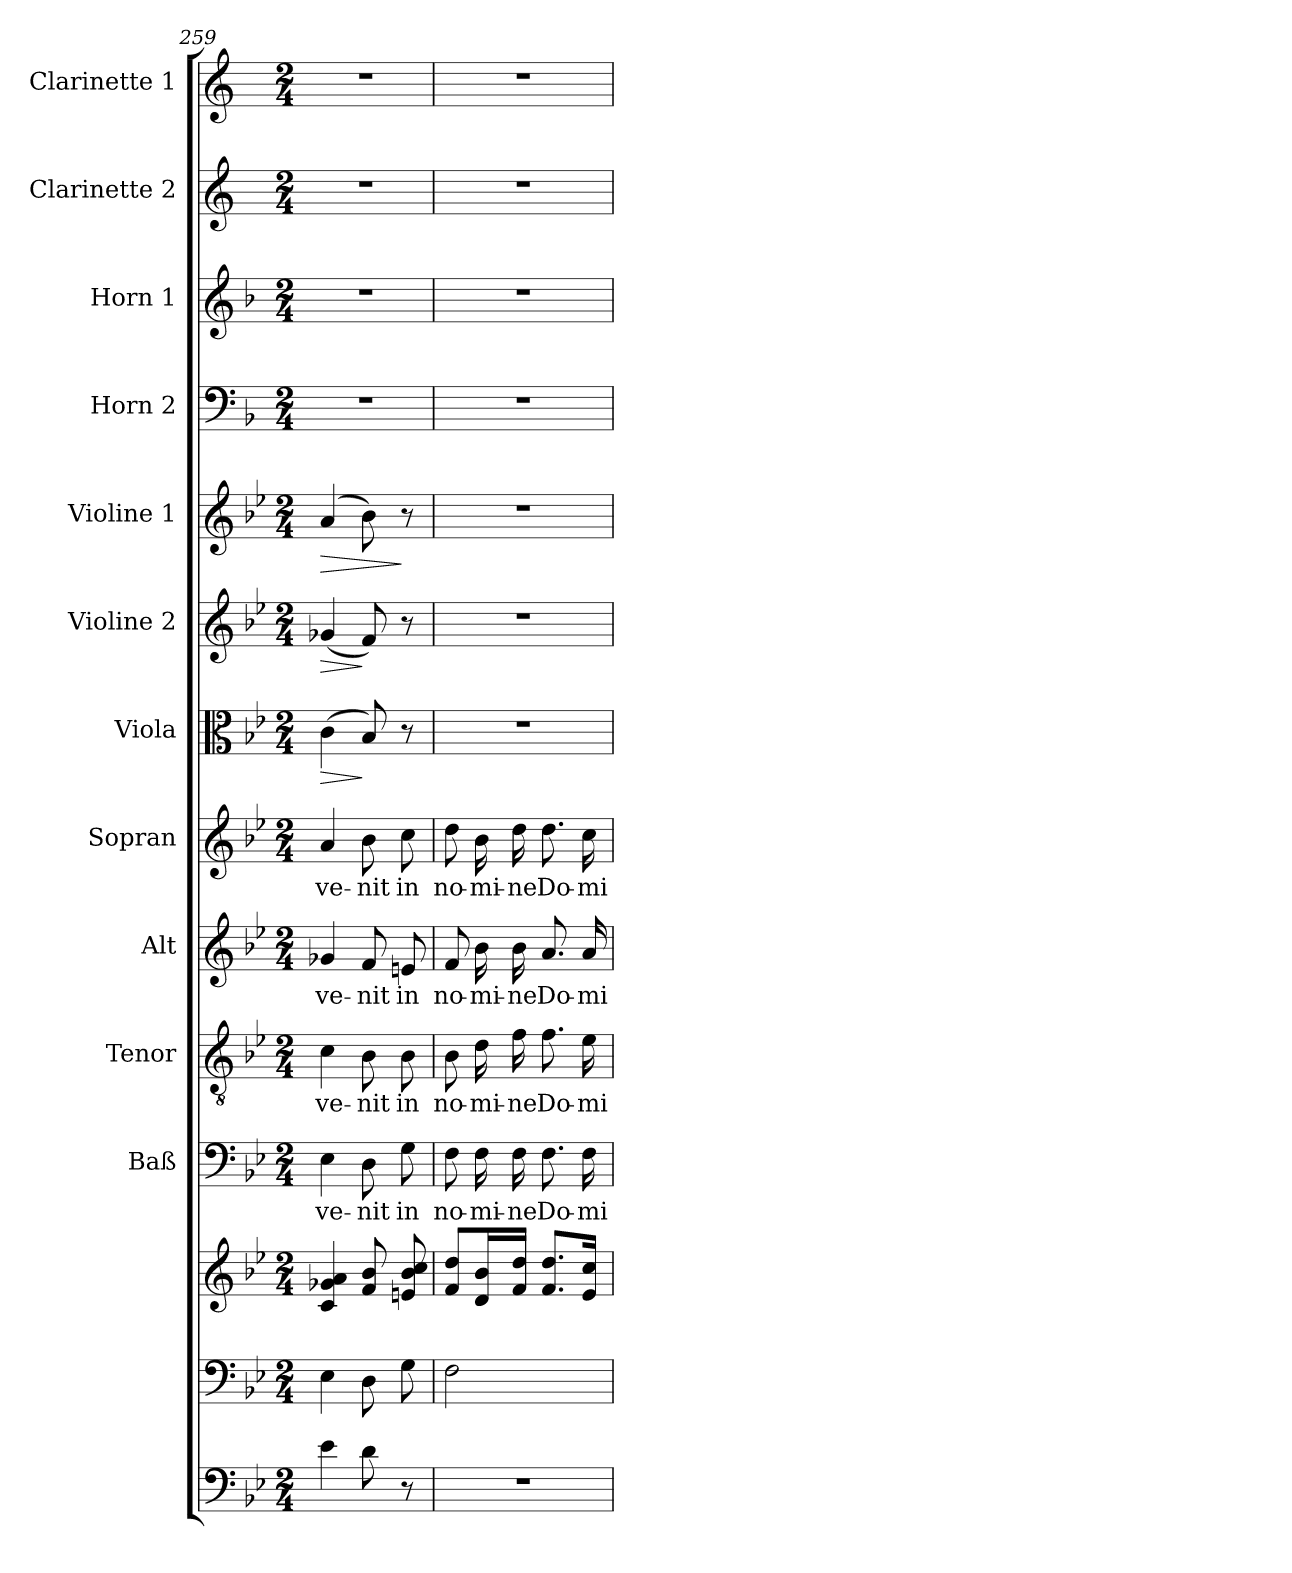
**kern	**kern	**kern	**kern	**text	**kern	**text	**kern	**text	**kern	**text	**kern	**dynam	**kern	**dynam	**kern	**dynam	**kern	**kern	**kern	**kern
*part13	*part12	*part12	*part11	*part11	*part10	*part10	*part9	*part9	*part8	*part8	*part7	*part7	*part6	*part6	*part5	*part5	*part4	*part3	*part2	*part1
*staff14	*staff13	*staff12	*staff11	*staff11	*staff10	*staff10	*staff9	*staff9	*staff8	*staff8	*staff7	*staff7	*staff6	*staff6	*staff5	*staff5	*staff4	*staff3	*staff2	*staff1
*	*	*	*I"Baß	*	*I"Tenor	*	*I"Alt	*	*I"Sopran	*	*I"Viola	*	*I"Violine 2	*	*I"Violine 1	*	*I"Horn 2	*I"Horn 1	*I"Clarinette 2	*I"Clarinette 1
*	*	*	*I'Baß	*	*I'Ten	*	*I'Alt	*	*I'Sop	*	*I'Vla.	*	*I'Vln. 2	*	*I'Vln. 1	*	*I'Hrn. 2	*I'Hrn. 1	*	*
*clefF4	*clefF4	*clefG2	*clefF4	*	*clefGv2	*	*clefG2	*	*clefG2	*	*clefC3	*	*clefG2	*	*clefG2	*	*clefF4	*clefG2	*clefG2	*clefG2
*ITrd7c12	*	*	*	*	*	*	*	*	*	*	*	*	*	*	*	*	*ITrd4c7	*ITrd4c7	*ITrd1c2	*ITrd1c2
*k[b-e-]	*k[b-e-]	*k[b-e-]	*k[b-e-]	*	*k[b-e-]	*	*k[b-e-]	*	*k[b-e-]	*	*k[b-e-]	*	*k[b-e-]	*	*k[b-e-]	*	*k[b-e-]	*k[b-e-]	*k[b-e-]	*k[b-e-]
*B-:	*B-:	*B-:	*B-:	*	*B-:	*	*B-:	*	*B-:	*	*B-:	*	*B-:	*	*B-:	*	*B-:	*B-:	*B-:	*B-:
*M2/4	*M2/4	*M2/4	*M2/4	*	*M2/4	*	*M2/4	*	*M2/4	*	*M2/4	*	*M2/4	*	*M2/4	*	*M2/4	*M2/4	*M2/4	*M2/4
=259	=259	=259	=259	=259	=259	=259	=259	=259	=259	=259	=259	=259	=259	=259	=259	=259	=259	=259	=259	=259
!	!	!	!	!LO:LY:b	!	!LO:LY:b	!	!LO:LY:b	!	!LO:LY:b	!	!LO:HP:b	!	!LO:HP:b	!	!LO:HP:b	!	!	!	!
4E-\	4E-\	4c/ 4g-X/ 4a/	4E-\	ve-	4c\	ve-	4g-X/	ve-	4a/	ve-	(>4c\	>	(<4g-X/	>	(4a/	>	2r	2r	2r	2r
!	!	!	!	!LO:LY:b	!	!LO:LY:b	!	!LO:LY:b	!	!LO:LY:b	!	!	!	!	!	!	!	!	!	!
8D\	8D\	8f/ 8b-/	8D\	-nit	8B-\	-nit	8f/	-nit	8b-\	-nit	8B-/)	]	8f/)	]	8b-\)	.	.	.	.	.
!	!	!	!	!LO:LY:b	!	!LO:LY:b	!	!LO:LY:b	!	!LO:LY:b	!	!	!	!	!	!	!	!	!	!
8r	8G\	8en/ 8b-/ 8cc/	8G\	in	8B-\	in	8en/	in	8cc\	in	8r	.	8r	.	8r	]	.	.	.	.
=260	=260	=260	=260	=260	=260	=260	=260	=260	=260	=260	=260	=260	=260	=260	=260	=260	=260	=260	=260	=260
!	!	!	!	!LO:LY:b	!	!LO:LY:b	!	!LO:LY:b	!	!LO:LY:b	!	!	!	!	!	!	!	!	!	!
2r	2F\	8f/ 8dd/L	8F\	no-	8B-\	no-	8f/	no-	8dd\	no-	2r	.	2r	.	2r	.	2r	2r	2r	2r
!	!	!	!	!LO:LY:b	!	!LO:LY:b	!	!LO:LY:b	!	!LO:LY:b	!	!	!	!	!	!	!	!	!	!
.	.	16d/ 16b-/L	16F\	-mi-	16d\	-mi-	16b-\	-mi-	16b-\	-mi-	.	.	.	.	.	.	.	.	.	.
!	!	!	!	!LO:LY:b	!	!LO:LY:b	!	!LO:LY:b	!	!LO:LY:b	!	!	!	!	!	!	!	!	!	!
.	.	16f/ 16dd/JJ	16F\	-ne	16f\	-ne	16b-\	-ne	16dd\	-ne	.	.	.	.	.	.	.	.	.	.
!	!	!	!	!LO:LY:b	!	!LO:LY:b	!	!LO:LY:b	!	!LO:LY:b	!	!	!	!	!	!	!	!	!	!
.	.	8.f/ 8.dd/L	8.F\	Do-	8.f\	Do-	8.a/	Do-	8.dd\	Do-	.	.	.	.	.	.	.	.	.	.
!	!	!	!	!LO:LY:b	!	!LO:LY:b	!	!LO:LY:b	!	!LO:LY:b	!	!	!	!	!	!	!	!	!	!
.	.	16e-/ 16cc/Jk	16F\	-mi-	16e-\	-mi-	16a/	-mi-	16cc\	-mi-	.	.	.	.	.	.	.	.	.	.
=	=	=	=	=	=	=	=	=	=	=	=	=	=	=	=	=	=	=	=	=
*-	*-	*-	*-	*-	*-	*-	*-	*-	*-	*-	*-	*-	*-	*-	*-	*-	*-	*-	*-	*-
